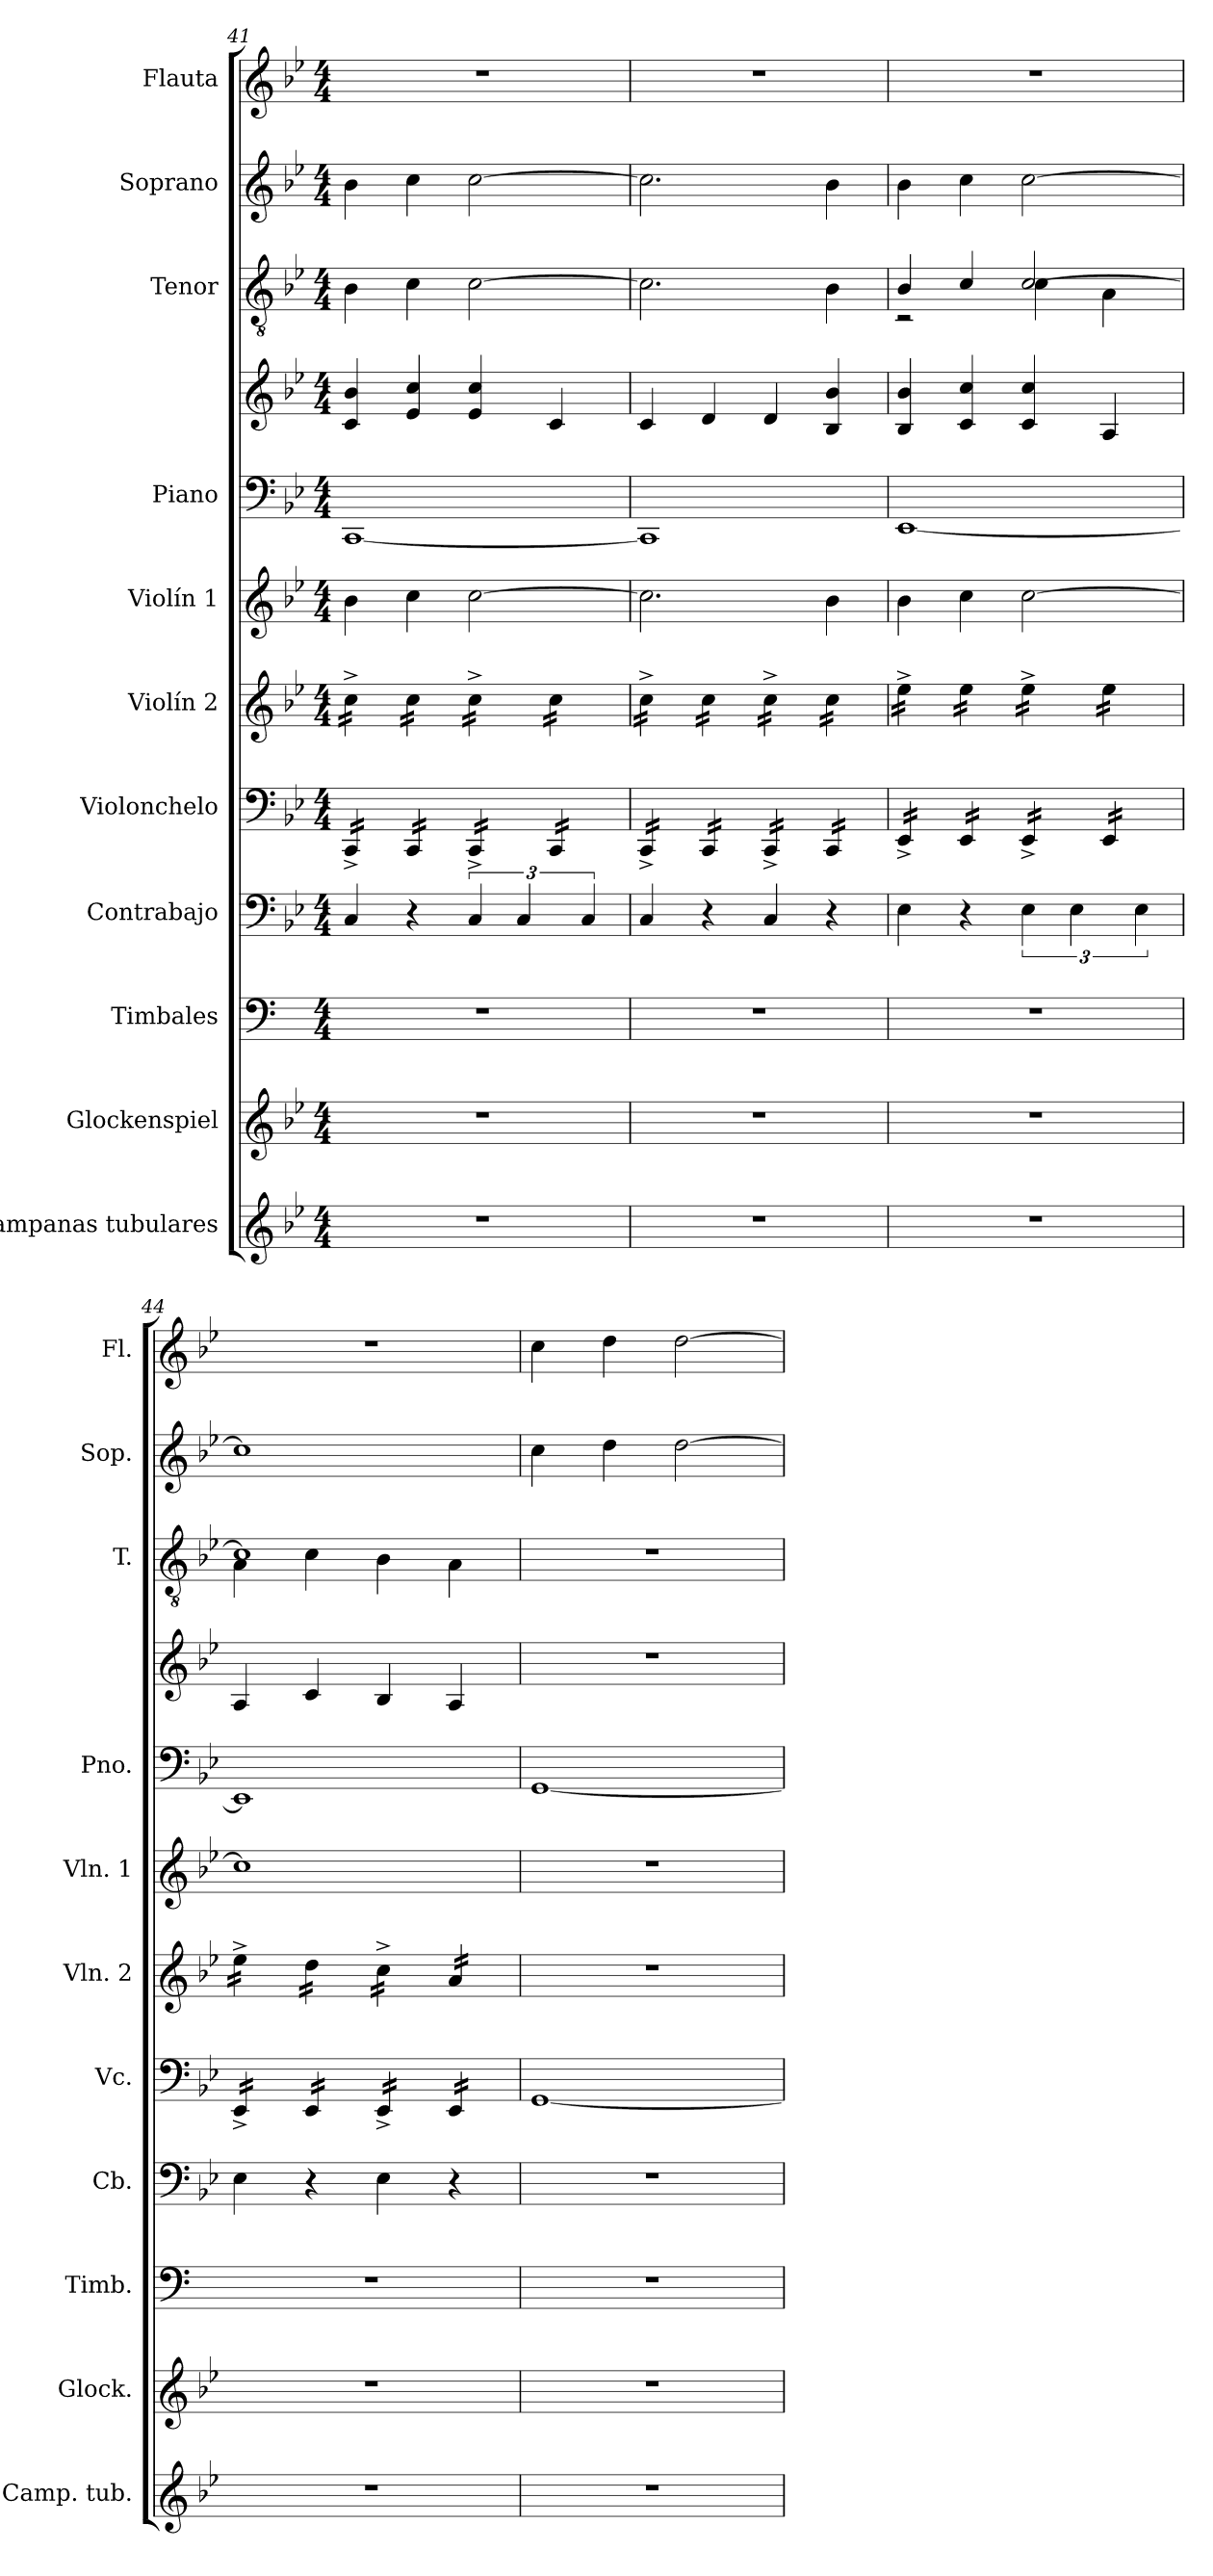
**kern	**kern	**kern	**kern	**kern	**kern	**kern	**kern	**kern	**kern	**kern	**kern
*part11	*part10	*part9	*part8	*part7	*part6	*part5	*part4	*part4	*part3	*part2	*part1
*staff12	*staff11	*staff10	*staff9	*staff8	*staff7	*staff6	*staff5	*staff4	*staff3	*staff2	*staff1
*I"Campanas tubulares	*I"Glockenspiel	*I"Timbales	*I"Contrabajo	*I"Violonchelo	*I"Violín 2	*I"Violín 1	*I"Piano	*	*I"Tenor	*I"Soprano	*I"Flauta
*I'Camp. tub.	*I'Glock.	*I'Timb.	*I'Cb.	*I'Vc.	*I'Vln. 2	*I'Vln. 1	*I'Pno.	*	*I'T.	*I'Sop.	*I'Fl.
*clefG2	*clefG2	*clefF4	*clefF4	*clefF4	*clefG2	*clefG2	*clefF4	*clefG2	*clefGv2	*clefG2	*clefG2
*	*ITrd-14c-24	*	*ITrd7c12	*	*	*	*	*	*ITrd7c12	*	*
*k[b-e-]	*k[b-e-]	*k[]	*k[b-e-]	*k[b-e-]	*k[b-e-]	*k[b-e-]	*k[b-e-]	*k[b-e-]	*k[b-e-]	*k[b-e-]	*k[b-e-]
*B-:	*B-:	*	*B-:	*B-:	*B-:	*B-:	*B-:	*B-:	*B-:	*B-:	*B-:
*M4/4	*M4/4	*M4/4	*M4/4	*M4/4	*M4/4	*M4/4	*M4/4	*M4/4	*M4/4	*M4/4	*M4/4
=41	=41	=41	=41	=41	=41	=41	=41	=41	=41	=41	=41
*	*	*	*	*tremolo	*	*	*	*	*	*	*
*	*	*	*	*	*tremolo	*	*	*	*	*	*
1r	1r	1r	4CC/	16CC^/LL	16cc^\LL	4b-\	[1CC	4c/ 4b-/	4BB-\	4b-\	1r
.	.	.	.	16CC^/	16cc^\	.	.	.	.	.	.
.	.	.	.	16CC^/	16cc^\	.	.	.	.	.	.
.	.	.	.	16CC^/JJ	16cc^\JJ	.	.	.	.	.	.
.	.	.	4r	16CC/LL	16cc\LL	4cc\	.	4e-/ 4cc/	4C\	4cc\	.
.	.	.	.	16CC/	16cc\	.	.	.	.	.	.
.	.	.	.	16CC/	16cc\	.	.	.	.	.	.
.	.	.	.	16CC/JJ	16cc\JJ	.	.	.	.	.	.
.	.	.	6CC/	16CC^/LL	16cc^\LL	[2cc\	.	4e-/ 4cc/	[2C\	[2cc\	.
.	.	.	.	16CC^/	16cc^\	.	.	.	.	.	.
.	.	.	.	16CC^/	16cc^\	.	.	.	.	.	.
.	.	.	6CC/	.	.	.	.	.	.	.	.
.	.	.	.	16CC^/JJ	16cc^\JJ	.	.	.	.	.	.
.	.	.	.	16CC/LL	16cc\LL	.	.	4c/	.	.	.
.	.	.	.	16CC/	16cc\	.	.	.	.	.	.
.	.	.	6CC/	.	.	.	.	.	.	.	.
.	.	.	.	16CC/	16cc\	.	.	.	.	.	.
.	.	.	.	16CC/JJ	16cc\JJ	.	.	.	.	.	.
=42	=42	=42	=42	=42	=42	=42	=42	=42	=42	=42	=42
1r	1r	1r	4CC/	16CC^/LL	16cc^\LL	2.cc\]	1CC]	4c/	2.C\]	2.cc\]	1r
.	.	.	.	16CC^/	16cc^\	.	.	.	.	.	.
.	.	.	.	16CC^/	16cc^\	.	.	.	.	.	.
.	.	.	.	16CC^/JJ	16cc^\JJ	.	.	.	.	.	.
.	.	.	4r	16CC/LL	16cc\LL	.	.	4d/	.	.	.
.	.	.	.	16CC/	16cc\	.	.	.	.	.	.
.	.	.	.	16CC/	16cc\	.	.	.	.	.	.
.	.	.	.	16CC/JJ	16cc\JJ	.	.	.	.	.	.
.	.	.	4CC/	16CC^/LL	16cc^\LL	.	.	4d/	.	.	.
.	.	.	.	16CC^/	16cc^\	.	.	.	.	.	.
.	.	.	.	16CC^/	16cc^\	.	.	.	.	.	.
.	.	.	.	16CC^/JJ	16cc^\JJ	.	.	.	.	.	.
.	.	.	4r	16CC/LL	16cc\LL	4b-\	.	4B-/ 4b-/	4BB-\	4b-\	.
.	.	.	.	16CC/	16cc\	.	.	.	.	.	.
.	.	.	.	16CC/	16cc\	.	.	.	.	.	.
.	.	.	.	16CC/JJ	16cc\JJ	.	.	.	.	.	.
!!LO:PB:g=z
=43	=43	=43	=43	=43	=43	=43	=43	=43	=43	=43	=43
*	*	*	*	*	*	*	*	*	*^	*	*
1r	1r	1r	4EE-\	16EE-^/LL	16ee-^\LL	4b-\	[1EE-	4B-/ 4b-/	4BB-/	2r	4b-\	1r
.	.	.	.	16EE-^/	16ee-^\	.	.	.	.	.	.	.
.	.	.	.	16EE-^/	16ee-^\	.	.	.	.	.	.	.
.	.	.	.	16EE-^/JJ	16ee-^\JJ	.	.	.	.	.	.	.
.	.	.	4r	16EE-/LL	16ee-\LL	4cc\	.	4c/ 4cc/	4C/	.	4cc\	.
.	.	.	.	16EE-/	16ee-\	.	.	.	.	.	.	.
.	.	.	.	16EE-/	16ee-\	.	.	.	.	.	.	.
.	.	.	.	16EE-/JJ	16ee-\JJ	.	.	.	.	.	.	.
.	.	.	6EE-\	16EE-^/LL	16ee-^\LL	[2cc\	.	4c/ 4cc/	[2C/	4C\	[2cc\	.
.	.	.	.	16EE-^/	16ee-^\	.	.	.	.	.	.	.
.	.	.	.	16EE-^/	16ee-^\	.	.	.	.	.	.	.
.	.	.	6EE-\	.	.	.	.	.	.	.	.	.
.	.	.	.	16EE-^/JJ	16ee-^\JJ	.	.	.	.	.	.	.
.	.	.	.	16EE-/LL	16ee-\LL	.	.	4A/	.	4AA\	.	.
.	.	.	.	16EE-/	16ee-\	.	.	.	.	.	.	.
.	.	.	6EE-\	.	.	.	.	.	.	.	.	.
.	.	.	.	16EE-/	16ee-\	.	.	.	.	.	.	.
.	.	.	.	16EE-/JJ	16ee-\JJ	.	.	.	.	.	.	.
=44	=44	=44	=44	=44	=44	=44	=44	=44	=44	=44	=44	=44
1r	1r	1r	4EE-\	16EE-^/LL	16ee-^\LL	1cc]	1EE-]	4A/	1C]	4AA\	1cc]	1r
.	.	.	.	16EE-^/	16ee-^\	.	.	.	.	.	.	.
.	.	.	.	16EE-^/	16ee-^\	.	.	.	.	.	.	.
.	.	.	.	16EE-^/JJ	16ee-^\JJ	.	.	.	.	.	.	.
.	.	.	4r	16EE-/LL	16dd\LL	.	.	4c/	.	4C\	.	.
.	.	.	.	16EE-/	16dd\	.	.	.	.	.	.	.
.	.	.	.	16EE-/	16dd\	.	.	.	.	.	.	.
.	.	.	.	16EE-/JJ	16dd\JJ	.	.	.	.	.	.	.
.	.	.	4EE-\	16EE-^/LL	16cc^\LL	.	.	4B-/	.	4BB-\	.	.
.	.	.	.	16EE-^/	16cc^\	.	.	.	.	.	.	.
.	.	.	.	16EE-^/	16cc^\	.	.	.	.	.	.	.
.	.	.	.	16EE-^/JJ	16cc^\JJ	.	.	.	.	.	.	.
.	.	.	4r	16EE-/LL	16a/LL	.	.	4A/	.	4AA\	.	.
.	.	.	.	16EE-/	16a/	.	.	.	.	.	.	.
.	.	.	.	16EE-/	16a/	.	.	.	.	.	.	.
.	.	.	.	16EE-/JJ	16a/JJ	.	.	.	.	.	.	.
*	*	*	*	*	*Xtremolo	*	*	*	*	*	*	*
*	*	*	*	*Xtremolo	*	*	*	*	*	*	*	*
*	*	*	*	*	*	*	*	*	*v	*v	*	*
=45	=45	=45	=45	=45	=45	=45	=45	=45	=45	=45	=45
1r	1r	1r	1r	[1GG	1r	1r	[1GG	1r	1r	4cc\	4cc\
.	.	.	.	.	.	.	.	.	.	4dd\	4dd\
.	.	.	.	.	.	.	.	.	.	[2dd\	[2dd\
=	=	=	=	=	=	=	=	=	=	=	=
*-	*-	*-	*-	*-	*-	*-	*-	*-	*-	*-	*-
